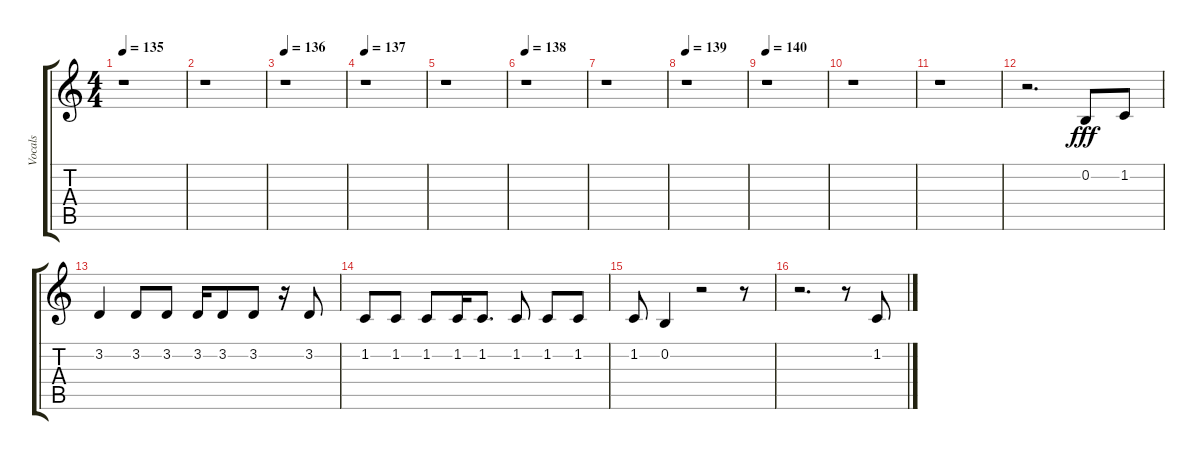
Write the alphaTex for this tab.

\track ("Vocals" "Vocals") {instrument trumpet}
\staff {score tabs}
\tuning (E4 B3 G3 D3 A2 E2) {hide}
\ts (4 4)
\tempo 135
\clef g2
\ks c
r.1{dy f} |
r.1 |
\tempo 136
r.1 |
\tempo 137
r.1 |
r.1 |
\tempo 138
r.1 |
r.1 |
\tempo 139
r.1 |
\tempo 140
r.1 |
r.1 |
r.1 |
r.2{d} 0.2.8{dy fff} 1.2.8 |
3.2.4 3.2.8 3.2.8 3.2.16 3.2.8 3.2.8 r.16 3.2.8 |
1.2.8 1.2.8 1.2.8 1.2.16 1.2.8{d} 1.2.8 1.2.8 1.2.8 |
1.2.8 0.2.4 r.2 r.8 |
r.2{d} r.8 1.2.8
